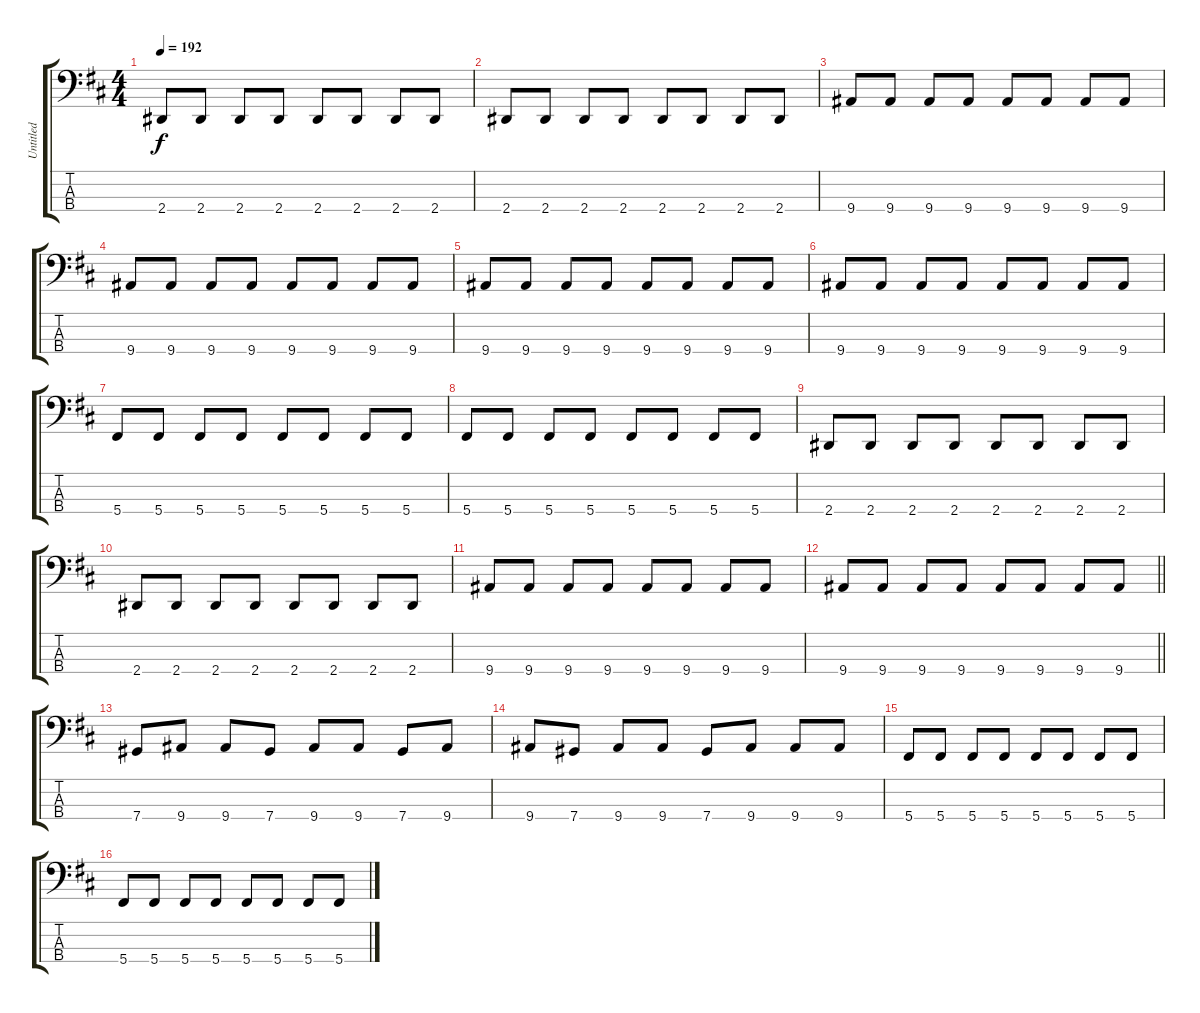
\track ("Untitled" "Untitled") {instrument electricbassfinger}
\staff {score tabs}
\tuning (Gb2 Db2 Ab1 Db1) {hide}
\ts (4 4)
\tempo 192
\clef f4
\ks d
2.4.8{dy f} 2.4.8 2.4.8 2.4.8 2.4.8 2.4.8 2.4.8 2.4.8 |
2.4.8 2.4.8 2.4.8 2.4.8 2.4.8 2.4.8 2.4.8 2.4.8 |
9.4.8 9.4.8 9.4.8 9.4.8 9.4.8 9.4.8 9.4.8 9.4.8 |
9.4.8 9.4.8 9.4.8 9.4.8 9.4.8 9.4.8 9.4.8 9.4.8 |
9.4.8 9.4.8 9.4.8 9.4.8 9.4.8 9.4.8 9.4.8 9.4.8 |
9.4.8 9.4.8 9.4.8 9.4.8 9.4.8 9.4.8 9.4.8 9.4.8 |
5.4.8 5.4.8 5.4.8 5.4.8 5.4.8 5.4.8 5.4.8 5.4.8 |
5.4.8 5.4.8 5.4.8 5.4.8 5.4.8 5.4.8 5.4.8 5.4.8 |
2.4.8 2.4.8 2.4.8 2.4.8 2.4.8 2.4.8 2.4.8 2.4.8 |
2.4.8 2.4.8 2.4.8 2.4.8 2.4.8 2.4.8 2.4.8 2.4.8 |
9.4.8 9.4.8 9.4.8 9.4.8 9.4.8 9.4.8 9.4.8 9.4.8 |
\barLineRight lightlight
9.4.8 9.4.8 9.4.8 9.4.8 9.4.8 9.4.8 9.4.8 9.4.8 |
7.4.8 9.4.8 9.4.8 7.4.8 9.4.8 9.4.8 7.4.8 9.4.8 |
9.4.8 7.4.8 9.4.8 9.4.8 7.4.8 9.4.8 9.4.8 9.4.8 |
5.4.8 5.4.8 5.4.8 5.4.8 5.4.8 5.4.8 5.4.8 5.4.8 |
5.4.8 5.4.8 5.4.8 5.4.8 5.4.8 5.4.8 5.4.8 5.4.8
